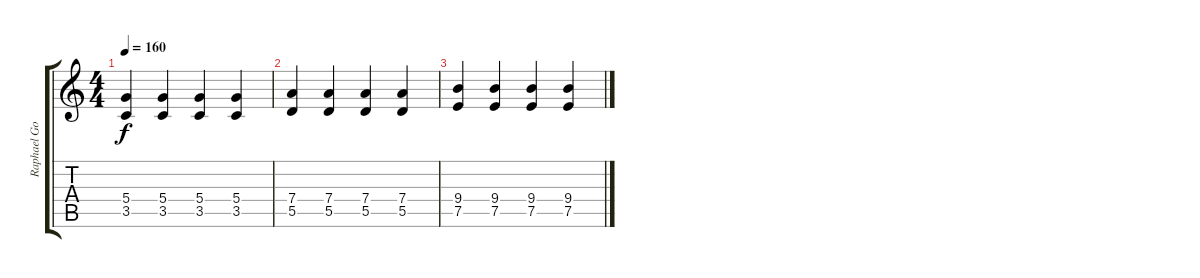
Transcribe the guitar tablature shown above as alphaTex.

\track ("Raphael Godoy" "Raphael Go") {instrument overdrivenguitar}
\staff {score tabs}
\tuning (E4 B3 G3 D3 A2 E2) {hide}
\ts (4 4)
\tempo 160
\clef g2
\ks c
(5.4 3.5).4{dy f} (5.4 3.5).4 (5.4 3.5).4 (5.4 3.5).4 |
(7.4 5.5).4 (7.4 5.5).4 (7.4 5.5).4 (7.4 5.5).4 |
(9.4 7.5).4 (9.4 7.5).4 (9.4 7.5).4 (9.4 7.5).4
